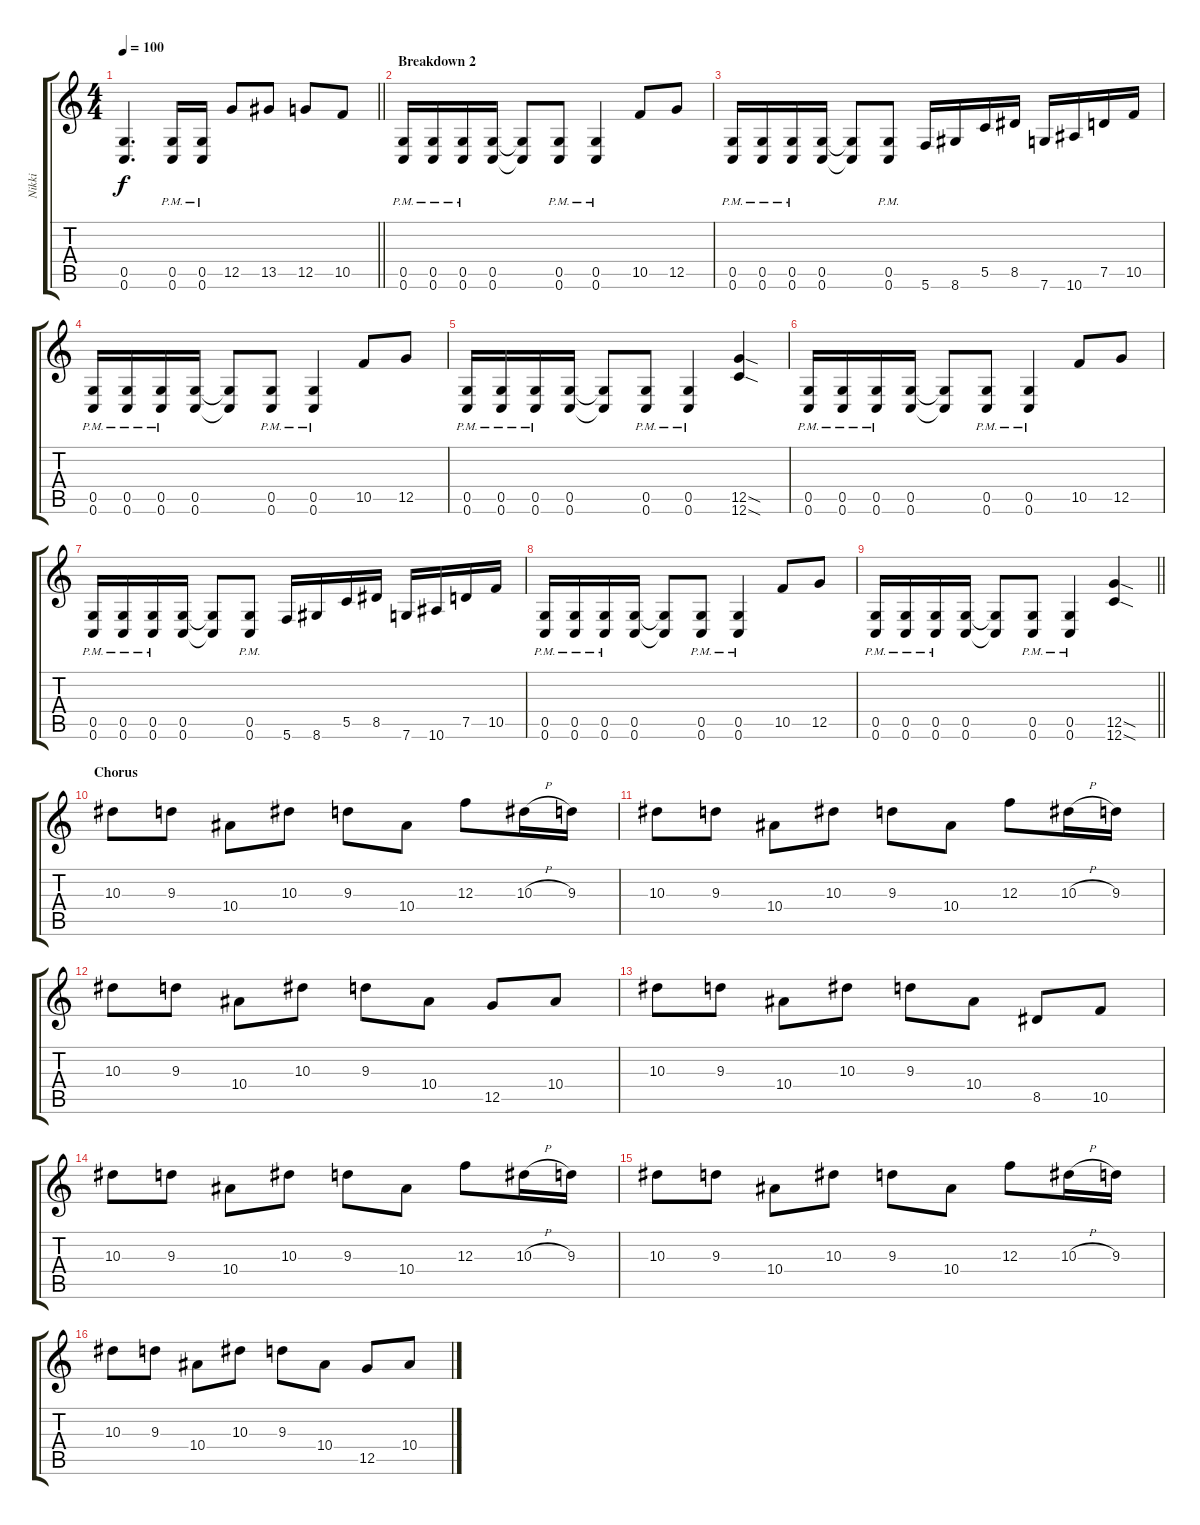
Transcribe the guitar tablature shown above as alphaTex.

\track ("Nikki" "Nikki") {instrument distortionguitar}
\staff {score tabs}
\tuning (D4 A3 F3 C3 G2 C2) {hide}
\ts (4 4)
\tempo 100
\clef g2
\barLineRight lightlight
\ks c
(0.5 0.6).4{d dy f instrument distortionguitar} (0.5{pm} 0.6{pm}).16 (0.5{pm} 0.6{pm}).16 12.5.8 13.5.8 12.5.8 10.5.8 |
\section ("" "Breakdown 2")
(0.5{pm} 0.6{pm}).16 (0.5{pm} 0.6{pm}).16 (0.5{pm} 0.6{pm}).16 (0.5 0.6).16 (0.5{t} 0.6{t}).8 (0.5{pm} 0.6{pm}).8 (0.5{pm} 0.6{pm}).4 10.5.8 12.5.8 |
(0.5{pm} 0.6{pm}).16 (0.5{pm} 0.6{pm}).16 (0.5{pm} 0.6{pm}).16 (0.5 0.6).16 (0.5{t} 0.6{t}).8 (0.5{pm} 0.6{pm}).8 5.6.16 8.6.16 5.5.16 8.5.16 7.6.16 10.6.16 7.5.16 10.5.16 |
(0.5{pm} 0.6{pm}).16 (0.5{pm} 0.6{pm}).16 (0.5{pm} 0.6{pm}).16 (0.5 0.6).16 (0.5{t} 0.6{t}).8 (0.5{pm} 0.6{pm}).8 (0.5{pm} 0.6{pm}).4 10.5.8 12.5.8 |
(0.5{pm} 0.6{pm}).16 (0.5{pm} 0.6{pm}).16 (0.5{pm} 0.6{pm}).16 (0.5 0.6).16 (0.5{t} 0.6{t}).8 (0.5{pm} 0.6{pm}).8 (0.5{pm} 0.6{pm}).4 (12.5{sod} 12.6{sod}).4 |
(0.5{pm} 0.6{pm}).16 (0.5{pm} 0.6{pm}).16 (0.5{pm} 0.6{pm}).16 (0.5 0.6).16 (0.5{t} 0.6{t}).8 (0.5{pm} 0.6{pm}).8 (0.5{pm} 0.6{pm}).4 10.5.8 12.5.8 |
(0.5{pm} 0.6{pm}).16 (0.5{pm} 0.6{pm}).16 (0.5{pm} 0.6{pm}).16 (0.5 0.6).16 (0.5{t} 0.6{t}).8 (0.5{pm} 0.6{pm}).8 5.6.16 8.6.16 5.5.16 8.5.16 7.6.16 10.6.16 7.5.16 10.5.16 |
(0.5{pm} 0.6{pm}).16 (0.5{pm} 0.6{pm}).16 (0.5{pm} 0.6{pm}).16 (0.5 0.6).16 (0.5{t} 0.6{t}).8 (0.5{pm} 0.6{pm}).8 (0.5{pm} 0.6{pm}).4 10.5.8 12.5.8 |
\barLineRight lightlight
(0.5{pm} 0.6{pm}).16 (0.5{pm} 0.6{pm}).16 (0.5{pm} 0.6{pm}).16 (0.5 0.6).16 (0.5{t} 0.6{t}).8 (0.5{pm} 0.6{pm}).8 (0.5{pm} 0.6{pm}).4 (12.5{sod} 12.6{sod}).4 |
\section ("" "Chorus")
10.3.8{balance 8 instrument distortionguitar} 9.3.8 10.4.8 10.3.8 9.3.8 10.4.8 12.3.8 10.3{h}.16 9.3.16 |
10.3.8 9.3.8 10.4.8 10.3.8 9.3.8 10.4.8 12.3.8 10.3{h}.16 9.3.16 |
10.3.8 9.3.8 10.4.8 10.3.8 9.3.8 10.4.8 12.5.8 10.4.8 |
10.3.8 9.3.8 10.4.8 10.3.8 9.3.8 10.4.8 8.5.8 10.5.8 |
10.3.8 9.3.8 10.4.8 10.3.8 9.3.8 10.4.8 12.3.8 10.3{h}.16 9.3.16 |
10.3.8 9.3.8 10.4.8 10.3.8 9.3.8 10.4.8 12.3.8 10.3{h}.16 9.3.16 |
10.3.8 9.3.8 10.4.8 10.3.8 9.3.8 10.4.8 12.5.8 10.4.8
